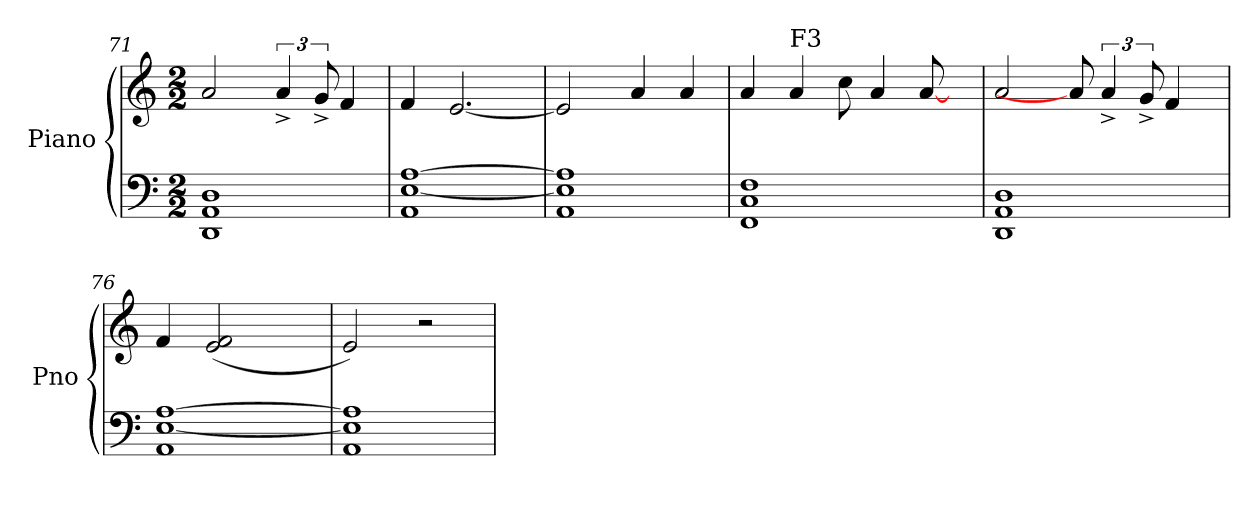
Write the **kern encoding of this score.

**kern	**kern
*part1	*part1
*staff2	*staff1
*I"Piano	*
*I'Pno	*
!!LO:PB:g=z
*clefF4	*clefG2
*k[]	*k[]
*M2/2	*M2/2
=71	=71
*^	*
*	*^	*
1D	1AA	1DD	2a/
.	.	.	6a^/
.	.	.	12g^/
.	.	.	4f/
=72	=72	=72	=72
[1A	[1E	1AA	4f/
.	.	.	[2.e/
=73	=73	=73	=73
1A]	1E]	1AA	2e/]
.	.	.	4a/
.	.	.	4a/
=74	=74	=74	=74
1F	1C	1FF	4a/
!	!	!	!LO:TX:a:t=F3
.	.	.	4a/
.	.	.	8cc\
.	.	.	4a/
.	.	.	[8a/
8ryy	8ryy	8ryy	8ryy
=75	=75	=75	=75
1D	1AA	1DD	2a/
.	.	.	8a/]
.	.	.	6a^/
.	.	.	12g^/
.	.	.	4f/
8ryy	8ryy	8ryy	.
=76	=76	=76	=76
[1A	[1E	1AA	4f/
.	.	.	(2e/ 2f/
.	.	.	4ryy
=77	=77	=77	=77
1A]	1E]	1AA	2e/)
.	.	.	2r
*v	*v	*v	*
=	=
*-	*-
